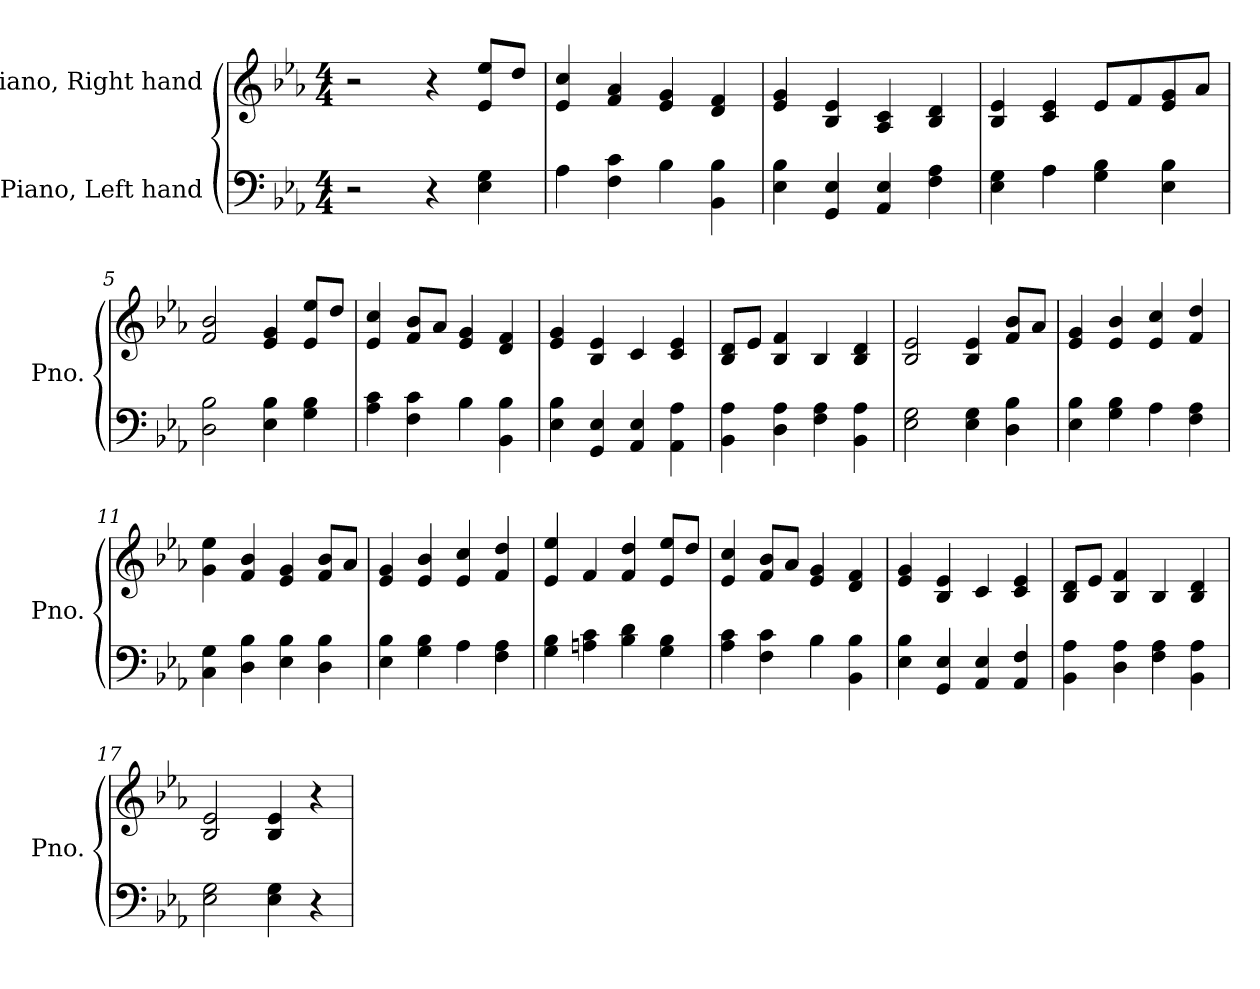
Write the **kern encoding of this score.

**kern	**kern
*part2	*part1
*staff2	*staff1
*I"Piano, Left hand	*I"Piano, Right hand
*I'Pno.	*I'Pno.
*clefF4	*clefG2
*k[b-e-a-]	*k[b-e-a-]
*M4/4	*M4/4
*MM120	*MM120
=1	=1
2r	2r
4r	4r
4E-\ 4G\	8e-/ 8ee-/L
.	8dd/J
=2	=2
4A-\	4e-/ 4cc/
4F\ 4c\	4f/ 4a-/
4B-\	4e-/ 4g/
4BB-\ 4B-\	4d/ 4f/
=3	=3
4E-\ 4B-\	4e-/ 4g/
4GG/ 4E-/	4B-/ 4e-/
4AA-/ 4E-/	4A-/ 4c/
4F\ 4A-\	4B-/ 4d/
=4	=4
4E-\ 4G\	4B-/ 4e-/
4A-\	4c/ 4e-/
4G\ 4B-\	8e-/L
.	8f/
4E-\ 4B-\	8e-/ 8g/
.	8a-/J
=5	=5
2D\ 2B-\	2f/ 2b-/
4E-\ 4B-\	4e-/ 4g/
4G\ 4B-\	8e-/ 8ee-/L
.	8dd/J
=6	=6
4A-\ 4c\	4e-/ 4cc/
4F\ 4c\	8f/ 8b-/L
.	8a-/J
4B-\	4e-/ 4g/
4BB-\ 4B-\	4d/ 4f/
!!LO:LB:g=z
=7	=7
4E-\ 4B-\	4e-/ 4g/
4GG/ 4E-/	4B-/ 4e-/
4AA-/ 4E-/	4c/
4AA-\ 4A-\	4c/ 4e-/
=8	=8
4BB-\ 4A-\	8B-/ 8d/L
.	8e-/J
4D\ 4A-\	4B-/ 4f/
4F\ 4A-\	4B-/
4BB-\ 4A-\	4B-/ 4d/
=9	=9
2E-\ 2G\	2B-/ 2e-/
4E-\ 4G\	4B-/ 4e-/
4D\ 4B-\	8f/ 8b-/L
.	8a-/J
=10	=10
4E-\ 4B-\	4e-/ 4g/
4G\ 4B-\	4e-/ 4b-/
4A-\	4e-/ 4cc/
4F\ 4A-\	4f/ 4dd/
=11	=11
4C\ 4G\	4g\ 4ee-\
4D\ 4B-\	4f/ 4b-/
4E-\ 4B-\	4e-/ 4g/
4D\ 4B-\	8f/ 8b-/L
.	8a-/J
=12	=12
4E-\ 4B-\	4e-/ 4g/
4G\ 4B-\	4e-/ 4b-/
4A-\	4e-/ 4cc/
4F\ 4A-\	4f/ 4dd/
=13	=13
4G\ 4B-\	4e-/ 4ee-/
4An\ 4c\	4f/
4B-\ 4d\	4f/ 4dd/
4G\ 4B-\	8e-/ 8ee-/L
.	8dd/J
!!LO:LB:g=z
=14	=14
4A-\ 4c\	4e-/ 4cc/
4F\ 4c\	8f/ 8b-/L
.	8a-/J
4B-\	4e-/ 4g/
4BB-\ 4B-\	4d/ 4f/
=15	=15
4E-\ 4B-\	4e-/ 4g/
4GG/ 4E-/	4B-/ 4e-/
4AA-/ 4E-/	4c/
4AA-/ 4F/	4c/ 4e-/
=16	=16
4BB-\ 4A-\	8B-/ 8d/L
.	8e-/J
4D\ 4A-\	4B-/ 4f/
4F\ 4A-\	4B-/
4BB-\ 4A-\	4B-/ 4d/
=17	=17
2E-\ 2G\	2B-/ 2e-/
4E-\ 4G\	4B-/ 4e-/
4r	4r
=	=
*-	*-
